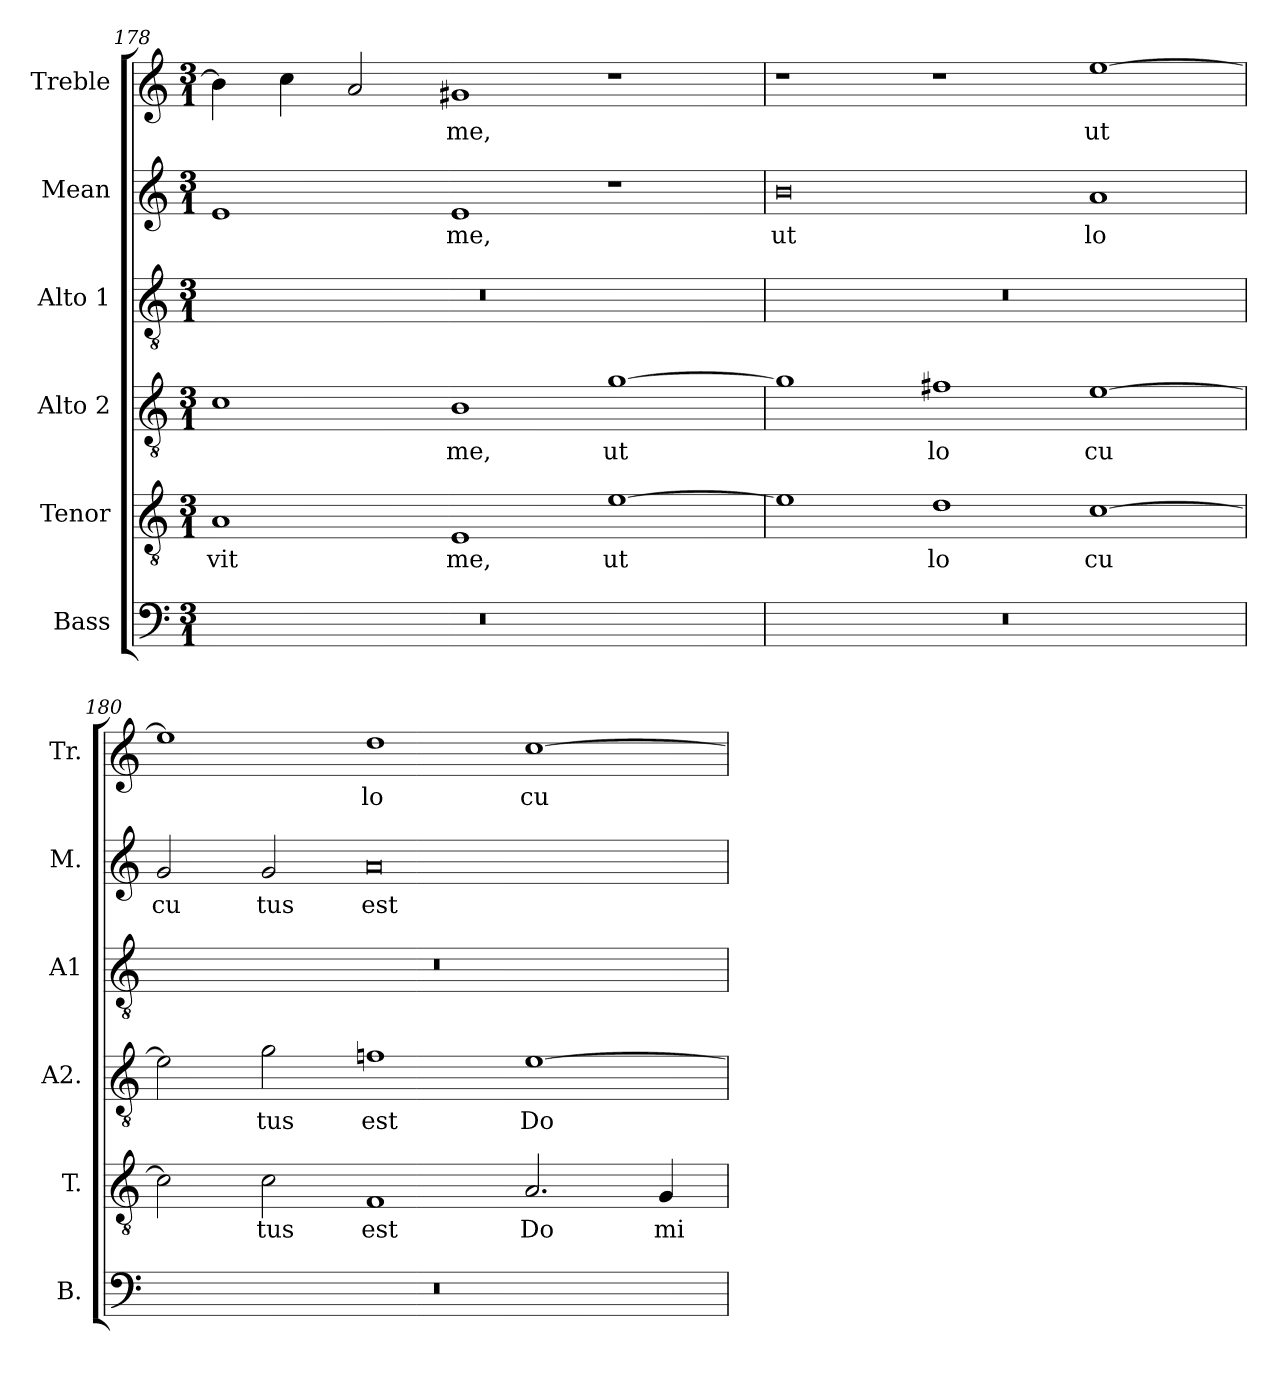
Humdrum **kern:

**kern	**kern	**text	**kern	**text	**kern	**kern	**text	**kern	**text
*part6	*part5	*part5	*part4	*part4	*part3	*part2	*part2	*part1	*part1
*staff6	*staff5	*staff5	*staff4	*staff4	*staff3	*staff2	*staff2	*staff1	*staff1
*I"Bass	*I"Tenor	*	*I"Alto 2	*	*I"Alto 1	*I"Mean	*	*I"Treble	*
*I'B.	*I'T.	*	*I'A2.	*	*I'A1	*I'M.	*	*I'Tr.	*
!!LO:LB:g=z
*clefF4	*clefGv2	*	*clefGv2	*	*clefGv2	*clefG2	*	*clefG2	*
*	*ITrd7c12	*	*ITrd7c12	*	*ITrd7c12	*	*	*	*
*k[]	*k[]	*	*k[]	*	*k[]	*k[]	*	*k[]	*
*C:	*C:	*	*C:	*	*C:	*C:	*	*C:	*
*M3/1	*M3/1	*	*M3/1	*	*M3/1	*M3/1	*	*M3/1	*
=178	=178	=178	=178	=178	=178	=178	=178	=178	=178
!LO:N:vis=1	!	!	!	!	!	!	!	!	!
!	!	!LO:LY:b:color=#000000	!	!	!LO:N:vis=1	!	!	!	!
0.r	1AAi	vit	1Ci	.	0.r	1ei	.	4bi\]	.
.	.	.	.	.	.	.	.	4cci\	.
.	.	.	.	.	.	.	.	2ai/	.
!	!	!LO:LY:b:color=#000000	!	!	!	!	!	!	!
!	!	!	!	!LO:LY:b:color=#000000	!	!	!	!	!
!	!	!	!	!	!	!	!LO:LY:b:color=#000000	!	!
!	!	!	!	!	!	!	!	!	!LO:LY:b:color=#000000
.	1EEi	me,	1BBi	me,	.	1ei	me,	1g#Xi	me,
!	!	!LO:LY:b:color=#000000	!	!	!	!	!	!	!
!	!	!	!	!LO:LY:b:color=#000000	!	!	!	!	!
.	[>1Ei	ut	[>1Gi	ut	.	1r	.	1r	.
=179	=179	=179	=179	=179	=179	=179	=179	=179	=179
!LO:N:vis=1	!	!	!	!	!LO:N:vis=1	!	!	!	!
!	!	!	!	!	!	!	!LO:LY:b:color=#000000	!	!
0.r	1Ei]	.	1Gi]	.	0.r	0bi	ut	1r	.
!	!	!LO:LY:b:color=#000000	!	!	!	!	!	!	!
!	!	!	!	!LO:LY:b:color=#000000	!	!	!	!	!
.	1Di	lo	1F#Xi	lo	.	.	.	1r	.
!	!	!LO:LY:b:color=#000000	!	!	!	!	!	!	!
!	!	!	!	!LO:LY:b:color=#000000	!	!	!	!	!
!	!	!	!	!	!	!	!LO:LY:b:color=#000000	!	!
!	!	!	!	!	!	!	!	!	!LO:LY:b:color=#000000
.	[>1Ci	cu	[>1Ei	cu	.	1ai	lo	[>1eei	ut
=180	=180	=180	=180	=180	=180	=180	=180	=180	=180
!LO:N:vis=1	!	!	!	!	!LO:N:vis=1	!	!	!	!
!	!	!	!	!	!	!	!LO:LY:b:color=#000000	!	!
0.r	2Ci\]	.	2Ei\]	.	0.r	2gi/	cu	1eei]	.
!	!	!LO:LY:b:color=#000000	!	!	!	!	!	!	!
!	!	!	!	!LO:LY:b:color=#000000	!	!	!	!	!
!	!	!	!	!	!	!	!LO:LY:b:color=#000000	!	!
.	2Ci\	tus	2Gi\	tus	.	2gi/	tus	.	.
!	!	!LO:LY:b:color=#000000	!	!	!	!	!	!	!
!	!	!	!	!LO:LY:b:color=#000000	!	!	!	!	!
!	!	!	!	!	!	!	!LO:LY:b:color=#000000	!	!
!	!	!	!	!	!	!	!	!	!LO:LY:b:color=#000000
.	1FFi	est	1Fni	est	.	0ai	est	1ddi	lo
!	!	!LO:LY:b:color=#000000	!	!	!	!	!	!	!
!	!	!	!	!LO:LY:b:color=#000000	!	!	!	!	!
!	!	!	!	!	!	!	!	!	!LO:LY:b:color=#000000
.	2.AAi/	Do	[>1Ei	Do	.	.	.	[>1cci	cu
!	!	!LO:LY:b:color=#000000	!	!	!	!	!	!	!
.	4GGi/	mi	.	.	.	.	.	.	.
=	=	=	=	=	=	=	=	=	=
*-	*-	*-	*-	*-	*-	*-	*-	*-	*-
